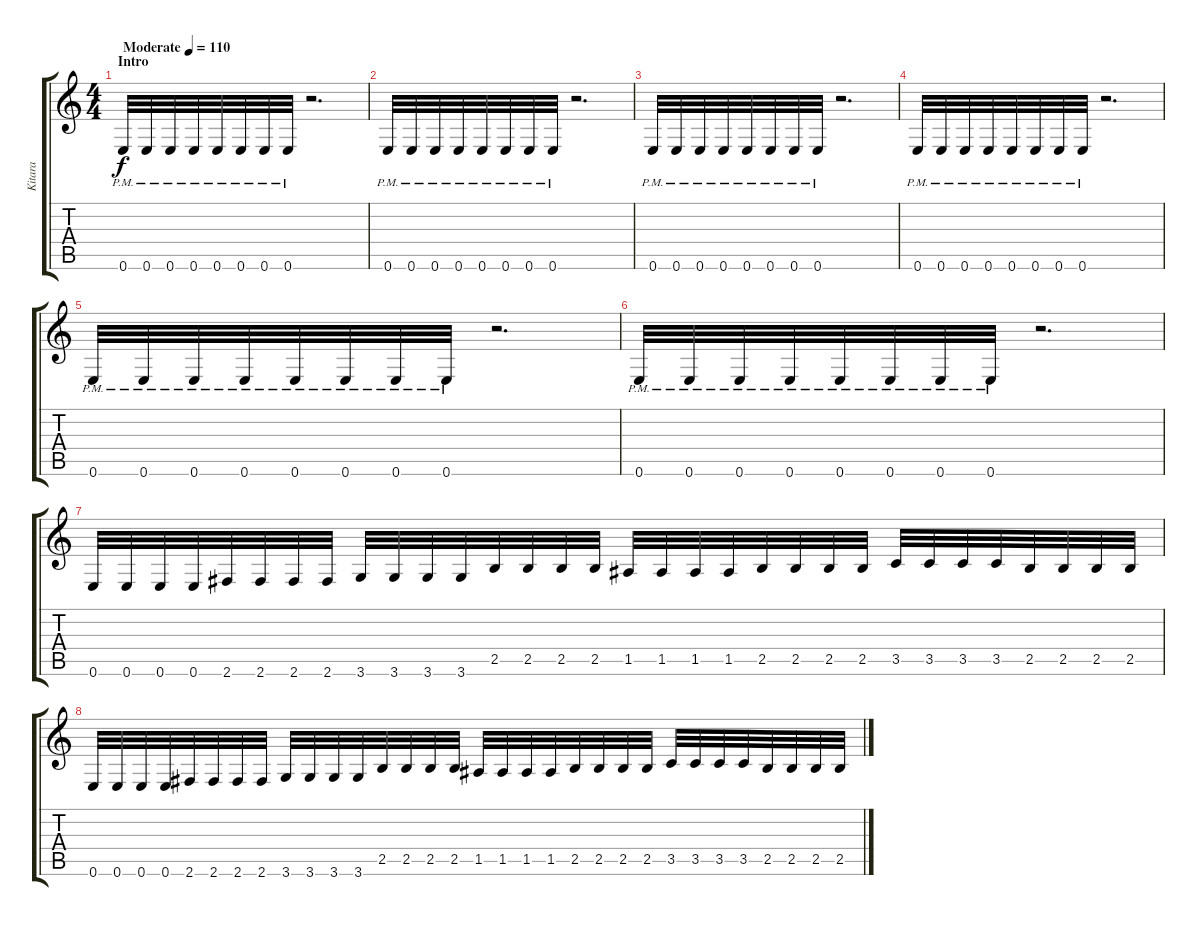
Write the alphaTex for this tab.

\track ("Kitara" "Kitara") {instrument distortionguitar}
\staff {score tabs}
\tuning (E4 B3 G3 D3 A2 E2) {hide}
\ts (4 4)
\section ("" "Intro")
\tempo (110 "Moderate")
\clef g2
\ks c
0.6{pm}.32{dy f instrument distortionguitar} 0.6{pm}.32 0.6{pm}.32 0.6{pm}.32 0.6{pm}.32 0.6{pm}.32 0.6{pm}.32 0.6{pm}.32 r.2{d} |
0.6{pm}.32 0.6{pm}.32 0.6{pm}.32 0.6{pm}.32 0.6{pm}.32 0.6{pm}.32 0.6{pm}.32 0.6{pm}.32 r.2{d} |
0.6{pm}.32 0.6{pm}.32 0.6{pm}.32 0.6{pm}.32 0.6{pm}.32 0.6{pm}.32 0.6{pm}.32 0.6{pm}.32 r.2{d} |
0.6{pm}.32 0.6{pm}.32 0.6{pm}.32 0.6{pm}.32 0.6{pm}.32 0.6{pm}.32 0.6{pm}.32 0.6{pm}.32 r.2{d} |
0.6{pm}.32 0.6{pm}.32 0.6{pm}.32 0.6{pm}.32 0.6{pm}.32 0.6{pm}.32 0.6{pm}.32 0.6{pm}.32 r.2{d} |
0.6{pm}.32 0.6{pm}.32 0.6{pm}.32 0.6{pm}.32 0.6{pm}.32 0.6{pm}.32 0.6{pm}.32 0.6{pm}.32 r.2{d} |
0.6.32 0.6.32 0.6.32 0.6.32 2.6.32 2.6.32 2.6.32 2.6.32 3.6.32 3.6.32 3.6.32 3.6.32 2.5.32 2.5.32 2.5.32 2.5.32 1.5.32 1.5.32 1.5.32 1.5.32 2.5.32 2.5.32 2.5.32 2.5.32 3.5.32 3.5.32 3.5.32 3.5.32 2.5.32 2.5.32 2.5.32 2.5.32 |
0.6.32 0.6.32 0.6.32 0.6.32 2.6.32 2.6.32 2.6.32 2.6.32 3.6.32 3.6.32 3.6.32 3.6.32 2.5.32 2.5.32 2.5.32 2.5.32 1.5.32 1.5.32 1.5.32 1.5.32 2.5.32 2.5.32 2.5.32 2.5.32 3.5.32 3.5.32 3.5.32 3.5.32 2.5.32 2.5.32 2.5.32 2.5.32
